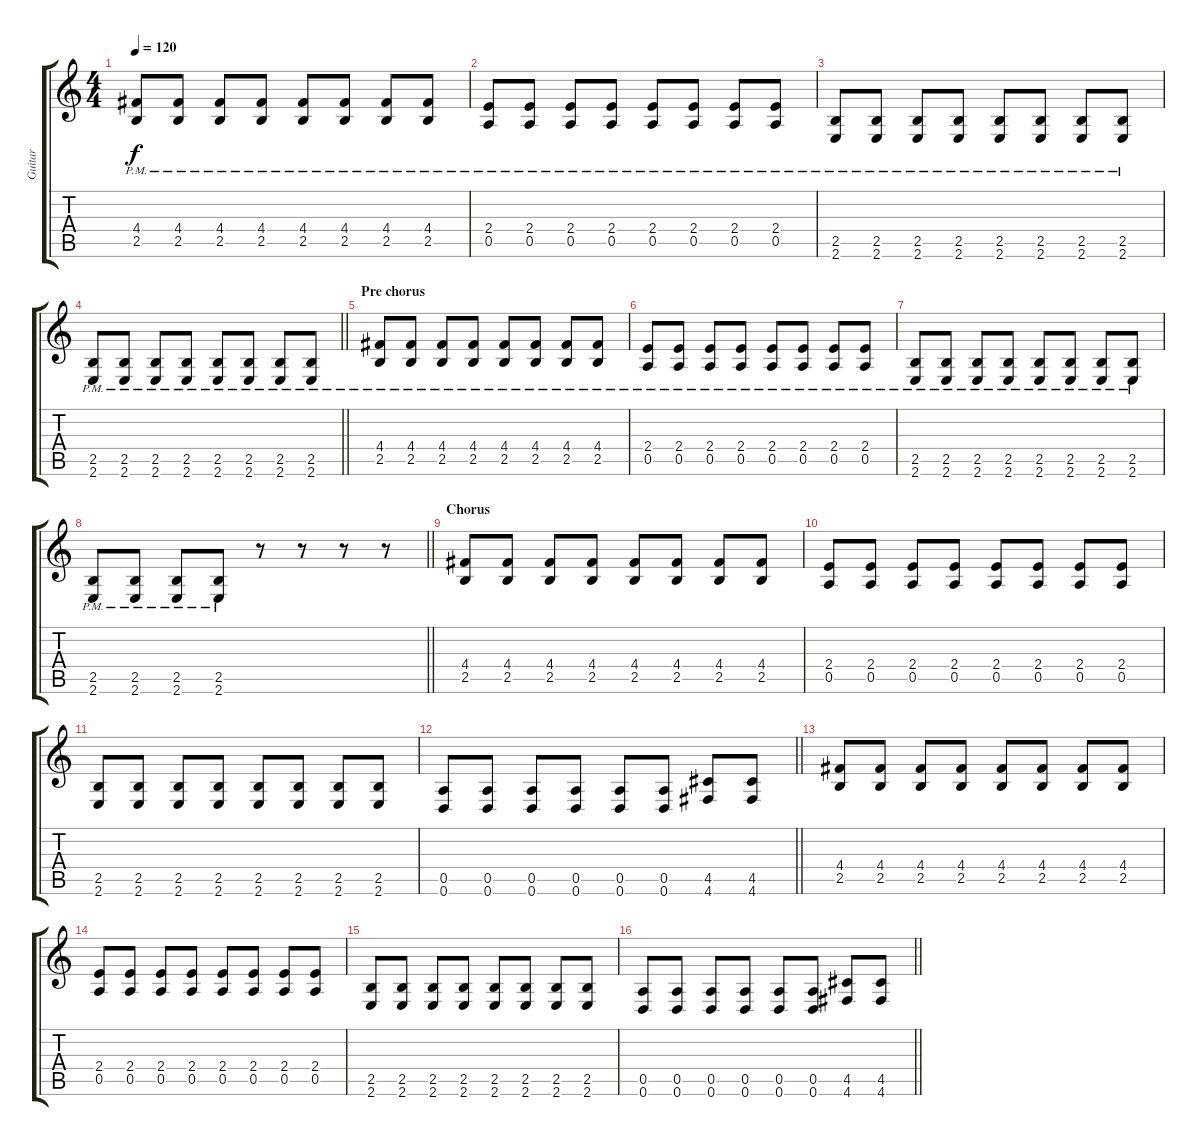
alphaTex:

\track ("Guitar" "Guitar") {instrument distortionguitar}
\staff {score tabs}
\tuning (E4 B3 G3 D3 A2 D2) {hide}
\ts (4 4)
\tempo 120
\clef g2
\ks c
(4.4{pm} 2.5{pm}).8{dy f} (4.4{pm} 2.5{pm}).8 (4.4{pm} 2.5{pm}).8 (4.4{pm} 2.5{pm}).8 (4.4{pm} 2.5{pm}).8 (4.4{pm} 2.5{pm}).8 (4.4{pm} 2.5{pm}).8 (4.4{pm} 2.5{pm}).8 |
(2.4 0.5{pm}).8 (2.4{pm} 0.5{pm}).8 (2.4{pm} 0.5{pm}).8 (2.4{pm} 0.5{pm}).8 (2.4{pm} 0.5{pm}).8 (2.4{pm} 0.5{pm}).8 (2.4{pm} 0.5{pm}).8 (2.4{pm} 0.5{pm}).8 |
(2.5{pm} 2.6{pm}).8 (2.5{pm} 2.6{pm}).8 (2.5{pm} 2.6{pm}).8 (2.5{pm} 2.6{pm}).8 (2.5{pm} 2.6{pm}).8 (2.5{pm} 2.6{pm}).8 (2.5{pm} 2.6{pm}).8 (2.5{pm} 2.6{pm}).8 |
\barLineRight lightlight
(2.5{pm} 2.6{pm}).8 (2.5{pm} 2.6{pm}).8 (2.5{pm} 2.6{pm}).8 (2.5{pm} 2.6{pm}).8 (2.5{pm} 2.6{pm}).8 (2.5{pm} 2.6{pm}).8 (2.5{pm} 2.6{pm}).8 (2.5{pm} 2.6{pm}).8 |
\section ("" "Pre chorus")
(4.4{pm} 2.5{pm}).8 (4.4{pm} 2.5{pm}).8 (4.4{pm} 2.5{pm}).8 (4.4{pm} 2.5{pm}).8 (4.4{pm} 2.5{pm}).8 (4.4{pm} 2.5{pm}).8 (4.4{pm} 2.5{pm}).8 (4.4{pm} 2.5{pm}).8 |
(2.4{pm} 0.5{pm}).8 (2.4{pm} 0.5{pm}).8 (2.4{pm} 0.5{pm}).8 (2.4{pm} 0.5{pm}).8 (2.4{pm} 0.5{pm}).8 (2.4{pm} 0.5{pm}).8 (2.4{pm} 0.5{pm}).8 (2.4{pm} 0.5{pm}).8 |
(2.5{pm} 2.6{pm}).8 (2.5{pm} 2.6{pm}).8 (2.5{pm} 2.6{pm}).8 (2.5{pm} 2.6{pm}).8 (2.5{pm} 2.6{pm}).8 (2.5{pm} 2.6{pm}).8 (2.5{pm} 2.6{pm}).8 (2.5{pm} 2.6{pm}).8 |
\barLineRight lightlight
(2.5{pm} 2.6{pm}).8 (2.5{pm} 2.6{pm}).8 (2.5{pm} 2.6{pm}).8 (2.5{pm} 2.6{pm}).8 r.8 r.8 r.8 r.8 |
\section ("" "Chorus")
(4.4 2.5).8 (4.4 2.5).8 (4.4 2.5).8 (4.4 2.5).8 (4.4 2.5).8 (4.4 2.5).8 (4.4 2.5).8 (4.4 2.5).8 |
(2.4 0.5).8 (2.4 0.5).8 (2.4 0.5).8 (2.4 0.5).8 (2.4 0.5).8 (2.4 0.5).8 (2.4 0.5).8 (2.4 0.5).8 |
(2.5 2.6).8 (2.5 2.6).8 (2.5 2.6).8 (2.5 2.6).8 (2.5 2.6).8 (2.5 2.6).8 (2.5 2.6).8 (2.5 2.6).8 |
\barLineRight lightlight
(0.5 0.6).8 (0.5 0.6).8 (0.5 0.6).8 (0.5 0.6).8 (0.5 0.6).8 (0.5 0.6).8 (4.5 4.6).8 (4.5 4.6).8 |
(4.4 2.5).8 (4.4 2.5).8 (4.4 2.5).8 (4.4 2.5).8 (4.4 2.5).8 (4.4 2.5).8 (4.4 2.5).8 (4.4 2.5).8 |
(2.4 0.5).8 (2.4 0.5).8 (2.4 0.5).8 (2.4 0.5).8 (2.4 0.5).8 (2.4 0.5).8 (2.4 0.5).8 (2.4 0.5).8 |
(2.5 2.6).8 (2.5 2.6).8 (2.5 2.6).8 (2.5 2.6).8 (2.5 2.6).8 (2.5 2.6).8 (2.5 2.6).8 (2.5 2.6).8 |
\barLineRight lightlight
(0.5 0.6).8 (0.5 0.6).8 (0.5 0.6).8 (0.5 0.6).8 (0.5 0.6).8 (0.5 0.6).8 (4.5 4.6).8 (4.5 4.6).8
